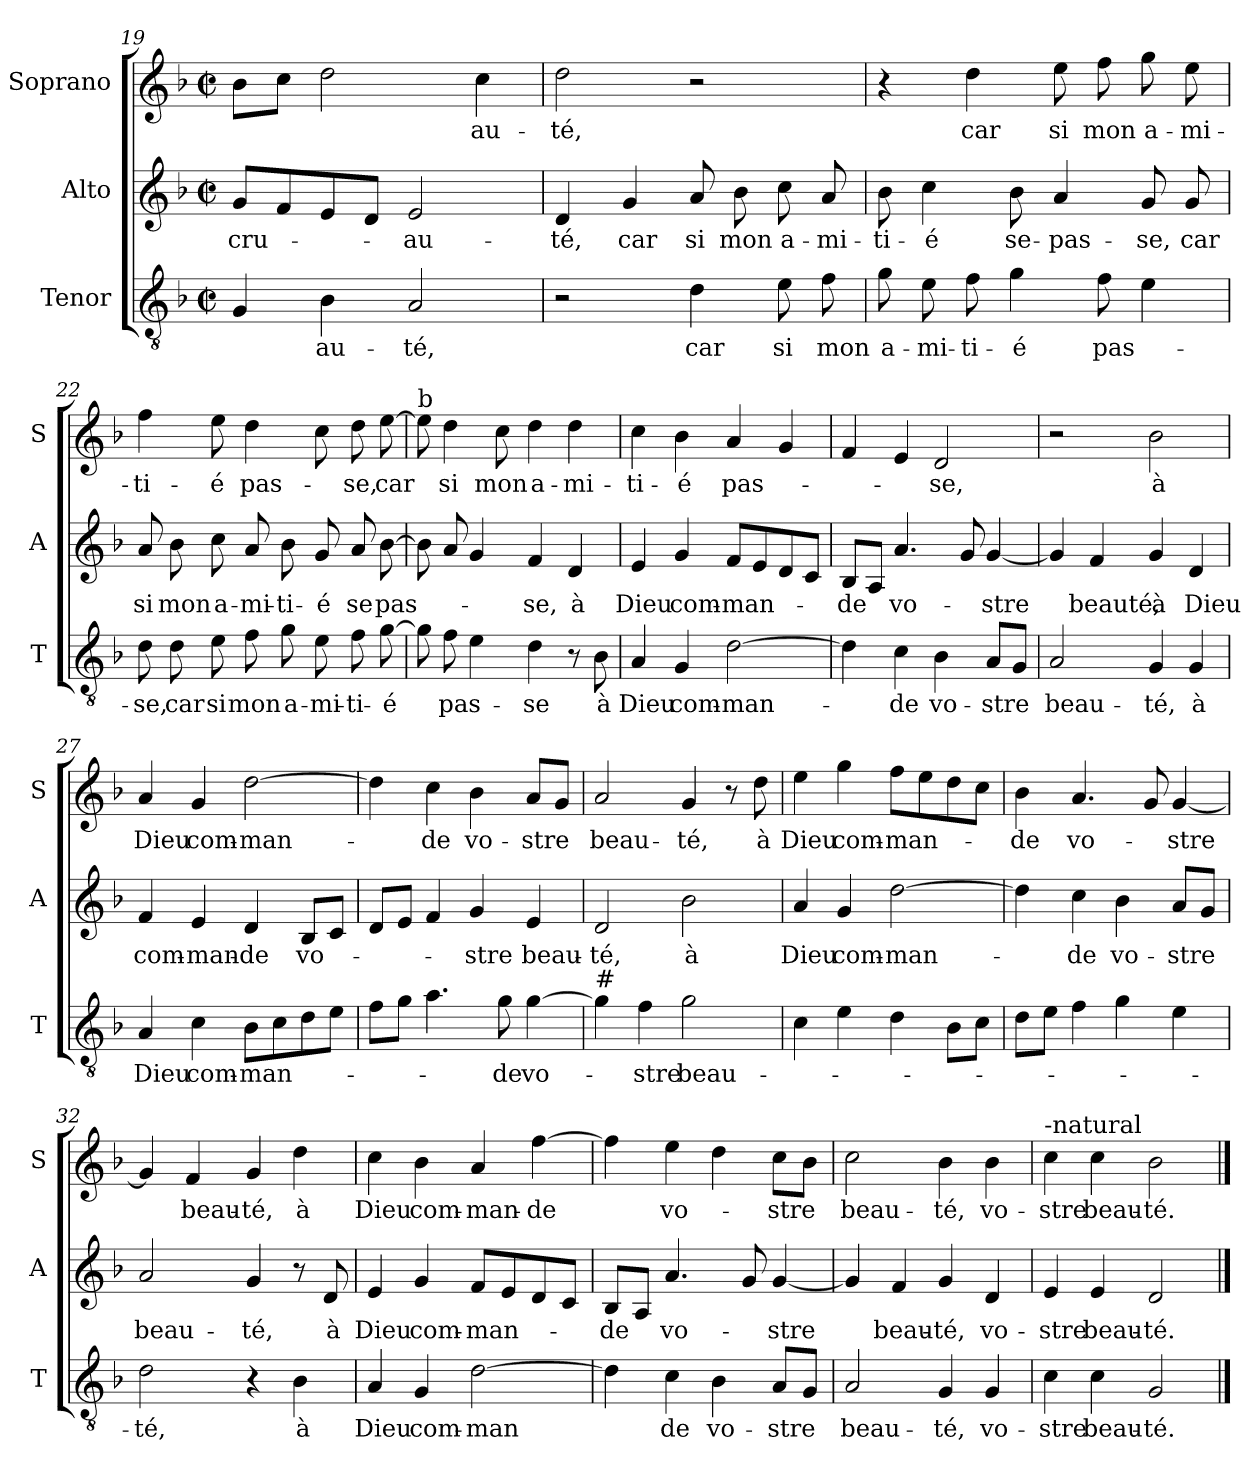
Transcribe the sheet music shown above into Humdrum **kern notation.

**kern	**text	**kern	**text	**kern	**text
*part3	*part3	*part2	*part2	*part1	*part1
*staff3	*staff3	*staff2	*staff2	*staff1	*staff1
*I"Tenor	*	*I"Alto	*	*I"Soprano	*
*I'T	*	*I'A	*	*I'S	*
!!LO:LB:g=z
*clefGv2	*	*clefG2	*	*clefG2	*
*k[b-]	*	*k[b-]	*	*k[b-]	*
*F:	*	*F:	*	*F:	*
*M2/2	*	*M2/2	*	*M2/2	*
*met(c|)	*	*met(c|)	*	*met(c|)	*
=19	=19	=19	=19	=19	=19
!	!	!	!LO:LY:b	!	!
4G/	.	8g/L	cru-	8b-\L	.
.	.	8f/	.	8cc\J	.
!	!LO:LY:b	!	!	!	!
4B-\	-au-	8e/	.	2dd\	.
.	.	8d/J	.	.	.
!	!LO:LY:b	!	!LO:LY:b	!	!
2A/	-té,	2e/	-au-	.	.
!	!	!	!	!	!LO:LY:b
.	.	.	.	4cc\	-au-
=20	=20	=20	=20	=20	=20
!	!	!	!LO:LY:b	!	!LO:LY:b
2r	.	4d/	-té,	2dd\	-té,
!	!	!	!LO:LY:b	!	!
.	.	4g/	car	.	.
!	!LO:LY:b	!	!LO:LY:b	!	!
4d\	car	8a/	si	2r	.
!	!	!	!LO:LY:b	!	!
.	.	8b-\	mon	.	.
!	!LO:LY:b	!	!LO:LY:b	!	!
8e\	si	8cc\	a-	.	.
!	!LO:LY:b	!	!LO:LY:b	!	!
8f\	mon	8a/	-mi-	.	.
=21	=21	=21	=21	=21	=21
!	!LO:LY:b	!	!LO:LY:b	!	!
8g\	a-	8b-\	-ti-	4r	.
!	!LO:LY:b	!	!LO:LY:b	!	!
8e\	-mi-	4cc\	-é	.	.
!	!LO:LY:b	!	!	!	!LO:LY:b
8f\	-ti-	.	.	4dd\	car
!	!LO:LY:b	!	!LO:LY:b	!	!
4g\	-é	8b-\	se-	.	.
!	!	!	!LO:LY:b	!	!LO:LY:b
.	.	4a/	-pas-	8ee\	si
!	!LO:LY:b	!	!	!	!LO:LY:b
8f\	pas-	.	.	8ff\	mon
!	!	!	!LO:LY:b	!	!LO:LY:b
4e\	.	8g/	-se,	8gg\	a-
!	!	!	!LO:LY:b	!	!LO:LY:b
.	.	8g/	car	8ee\	-mi-
!!LO:LB:g=z
=22	=22	=22	=22	=22	=22
!	!LO:LY:b	!	!LO:LY:b	!	!LO:LY:b
8d\	-se,	8a/	si	4ff\	-ti-
!	!LO:LY:b	!	!LO:LY:b	!	!
8d\	car	8b-\	mon	.	.
!	!LO:LY:b	!	!LO:LY:b	!	!LO:LY:b
8e\	si	8cc\	a-	8ee\	-é
!	!LO:LY:b	!	!LO:LY:b	!	!LO:LY:b
8f\	mon	8a/	-mi-	4dd\	pas-
!	!LO:LY:b	!	!LO:LY:b	!	!
8g\	a-	8b-\	-ti-	.	.
!	!LO:LY:b	!	!LO:LY:b	!	!
8e\	-mi-	8g/	-é	8cc\	.
!	!LO:LY:b	!	!LO:LY:b	!	!LO:LY:b
8f\	-ti-	8a/	se	8dd\	-se,
!	!LO:LY:b	!	!LO:LY:b	!	!LO:LY:b
[8g\	-é	[8b-\	pas-	[8ee\	car
=23	=23	=23	=23	=23	=23
!	!	!	!	!LO:TX:a:t=b	!
8g\]	.	8b-\]	.	8ee\]	.
!	!LO:LY:b	!	!	!	!LO:LY:b
8f\	pas-	8a/	.	4dd\	si
4e\	.	4g/	.	.	.
!	!	!	!	!	!LO:LY:b
.	.	.	.	8cc\	mon
!	!LO:LY:b	!	!LO:LY:b	!	!LO:LY:b
4d\	-se	4f/	-se,	4dd\	a-
!	!	!	!LO:LY:b	!	!LO:LY:b
8r	.	4d/	à	4dd\	-mi-
!	!LO:LY:b	!	!	!	!
8B-\	à	.	.	.	.
=24	=24	=24	=24	=24	=24
!	!LO:LY:b	!	!LO:LY:b	!	!LO:LY:b
4A/	Dieu	4e/	Dieu	4cc\	-ti-
!	!LO:LY:b	!	!LO:LY:b	!	!LO:LY:b
4G/	com-	4g/	com-	4b-\	-é
!	!LO:LY:b	!	!LO:LY:b	!	!LO:LY:b
[2d\	-man-	8f/L	-man-	4a/	pas-
.	.	8e/	.	.	.
.	.	8d/	.	4g/	.
.	.	8c/J	.	.	.
!!LO:LB:g=z
=25	=25	=25	=25	=25	=25
!	!	!	!LO:LY:b	!	!
4d\]	.	8B-/L	-de	4f/	.
.	.	8A/J	.	.	.
!	!LO:LY:b	!	!LO:LY:b	!	!
4c\	-de	4.a/	vo-	4e/	.
!	!LO:LY:b	!	!	!	!LO:LY:b
4B-\	vo-	.	.	2d/	-se,
.	.	8g/	.	.	.
!	!LO:LY:b	!	!LO:LY:b	!	!
8A/L	-stre	[4g/	-stre	.	.
8G/J	.	.	.	.	.
=26	=26	=26	=26	=26	=26
!	!LO:LY:b	!	!	!	!
2A/	beau-	4g/]	.	2r	.
!	!	!	!LO:LY:b	!	!
.	.	4f/	beauté,	.	.
!	!LO:LY:b	!	!LO:LY:b	!	!LO:LY:b
4G/	-té,	4g/	à	2b-\	à
!	!LO:LY:b	!	!LO:LY:b	!	!
4G/	à	4d/	Dieu	.	.
=27	=27	=27	=27	=27	=27
!	!LO:LY:b	!	!LO:LY:b	!	!LO:LY:b
4A/	Dieu	4f/	com-	4a/	Dieu
!	!LO:LY:b	!	!LO:LY:b	!	!LO:LY:b
4c\	com-	4e/	-man-	4g/	com-
!	!LO:LY:b	!	!LO:LY:b	!	!LO:LY:b
8B-\L	-man-	4d/	-de	[2dd\	-man-
8c\	.	.	.	.	.
!	!	!	!LO:LY:b	!	!
8d\	.	8B-/L	vo-	.	.
8e\J	.	8c/J	.	.	.
=28	=28	=28	=28	=28	=28
8f\L	.	8d/L	.	4dd\]	.
8g\J	.	8e/J	.	.	.
!	!	!	!	!	!LO:LY:b
4.a\	.	4f/	.	4cc\	-de
!	!	!	!LO:LY:b	!	!LO:LY:b
.	.	4g/	-stre	4b-\	vo-
!	!LO:LY:b	!	!	!	!
8g\	-de	.	.	.	.
!	!LO:LY:b	!	!LO:LY:b	!	!LO:LY:b
[4g\	vo-	4e/	beau-	8a/L	-stre
.	.	.	.	8g/J	.
!!LO:PB:g=z
=29	=29	=29	=29	=29	=29
!LO:TX:a:t=#	!	!	!	!	!
!	!	!	!LO:LY:b	!	!LO:LY:b
4g\]	.	2d/	-té,	2a/	beau-
!	!LO:LY:b	!	!	!	!
4f\	-stre	.	.	.	.
!	!LO:LY:b	!	!LO:LY:b	!	!LO:LY:b
2g\	beau-	2b-\	à	4g/	-té,
.	.	.	.	8r	.
!	!	!	!	!	!LO:LY:b
.	.	.	.	8dd\	à
=30	=30	=30	=30	=30	=30
!	!	!	!LO:LY:b	!	!LO:LY:b
4c\	.	4a/	Dieu	4ee\	Dieu
!	!	!	!LO:LY:b	!	!LO:LY:b
4e\	.	4g/	com-	4gg\	com-
!	!	!	!LO:LY:b	!	!LO:LY:b
4d\	.	[2dd\	-man-	8ff\L	-man-
.	.	.	.	8ee\	.
8B-\L	.	.	.	8dd\	.
8c\J	.	.	.	8cc\J	.
=31	=31	=31	=31	=31	=31
!	!	!	!	!	!LO:LY:b
8d\L	.	4dd\]	.	4b-\	-de
8e\J	.	.	.	.	.
!	!	!	!LO:LY:b	!	!LO:LY:b
4f\	.	4cc\	-de	4.a/	vo-
!	!	!	!LO:LY:b	!	!
4g\	.	4b-\	vo-	.	.
.	.	.	.	8g/	.
!	!	!	!LO:LY:b	!	!LO:LY:b
4e\	.	8a/L	-stre	[4g/	-stre
.	.	8g/J	.	.	.
=32	=32	=32	=32	=32	=32
!	!LO:LY:b	!	!LO:LY:b	!	!
2d\	-té,	2a/	beau-	4g/]	.
!	!	!	!	!	!LO:LY:b
.	.	.	.	4f/	beau-
!	!	!	!LO:LY:b	!	!LO:LY:b
4r	.	4g/	-té,	4g/	-té,
!	!LO:LY:b	!	!	!	!LO:LY:b
4B-\	à	8r	.	4dd\	à
!	!	!	!LO:LY:b	!	!
.	.	8d/	à	.	.
!!LO:LB:g=z
=33	=33	=33	=33	=33	=33
!	!LO:LY:b	!	!LO:LY:b	!	!LO:LY:b
4A/	Dieu	4e/	Dieu	4cc\	Dieu
!	!LO:LY:b	!	!LO:LY:b	!	!LO:LY:b
4G/	com-	4g/	com-	4b-\	com-
!	!LO:LY:b	!	!LO:LY:b	!	!LO:LY:b
[2d\	-man	8f/L	-man-	4a/	-man-
.	.	8e/	.	.	.
!	!	!	!	!	!LO:LY:b
.	.	8d/	.	[4ff\	-de
.	.	8c/J	.	.	.
=34	=34	=34	=34	=34	=34
!	!	!	!LO:LY:b	!	!
4d\]	.	8B-/L	-de	4ff\]	.
.	.	8A/J	.	.	.
!	!LO:LY:b	!	!LO:LY:b	!	!LO:LY:b
4c\	de	4.a/	vo-	4ee\	vo-
!	!LO:LY:b	!	!	!	!
4B-\	vo-	.	.	4dd\	.
.	.	8g/	.	.	.
!	!LO:LY:b	!	!LO:LY:b	!	!LO:LY:b
8A/L	-stre	[4g/	-stre	8cc\L	-stre
8G/J	.	.	.	8b-\J	.
=35	=35	=35	=35	=35	=35
!	!LO:LY:b	!	!	!	!LO:LY:b
2A/	beau-	4g/]	.	2cc\	beau-
!	!	!	!LO:LY:b	!	!
.	.	4f/	beau-	.	.
!	!LO:LY:b	!	!LO:LY:b	!	!LO:LY:b
4G/	-té,	4g/	-té,	4b-\	-té,
!	!LO:LY:b	!	!LO:LY:b	!	!LO:LY:b
4G/	vo-	4d/	vo-	4b-\	vo-
=36	=36	=36	=36	=36	=36
!	!	!	!	!LO:TX:a:t=-natural	!
!	!LO:LY:b	!	!LO:LY:b	!	!LO:LY:b
4c\	-stre	4e/	-stre	4cc\	-stre
!	!LO:LY:b	!	!LO:LY:b	!	!LO:LY:b
4c\	beau-	4e/	beau-	4cc\	beau-
!	!LO:LY:b	!	!LO:LY:b	!	!LO:LY:b
2G/	-té.	2d/	-té.	2b-\	-té.
==	==	==	==	==	==
*-	*-	*-	*-	*-	*-
